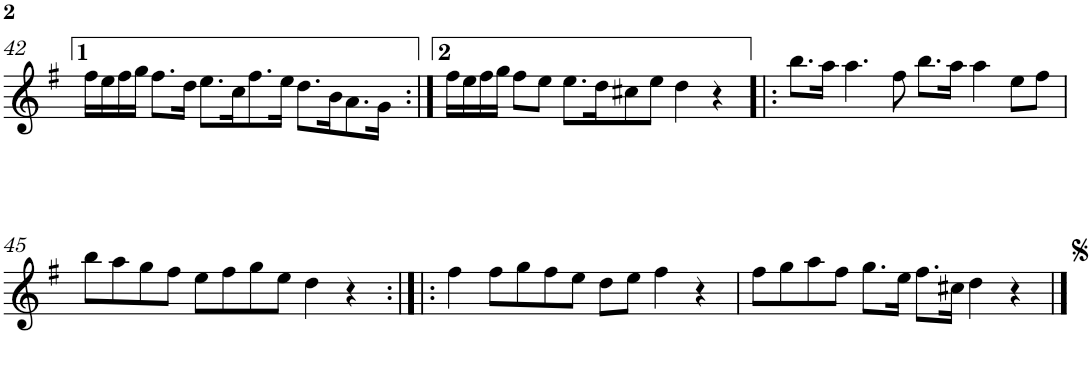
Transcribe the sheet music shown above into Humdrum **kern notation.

**kern
*part1
*staff1
*I"Piano
*I'Pno.
!!LO:PB:g=z
*clefG2
*k[f#]
*M6/4
=42
16ff#\LL
16ee\
16ff#\
16gg\JJ
8.ff#\L
16dd\Jk
8.ee\L
16cc\K
8.ff#\
16ee\Jk
8.dd\L
16b\K
8.a\
16g\Jk
=43:|!
16ff#\LL
16ee\
16ff#\
16gg\JJ
8ff#\L
8ee\J
8.ee\L
16dd\K
8cc#X\
8ee\J
4dd\
4r
=44!|:
8.bb\L
16aa\Jk
4.aa\
8ff#\
8.bb\L
16aa\Jk
4aa\
8ee\L
8ff#\J
!!LO:LB:g=z
=45
8bb\L
8aa\
8gg\
8ff#\J
8ee\L
8ff#\
8gg\
8ee\J
4dd\
4r
=46:|!|:
4ff#\
8ff#\L
8gg\
8ff#\
8ee\J
8dd\L
8ee\J
4ff#\
4r
=47
8ff#\L
8gg\
8aa\
8ff#\J
8.gg\L
16ee\Jk
8.ff#\L
16cc#X\Jk
4dd\
4r
==
*-
